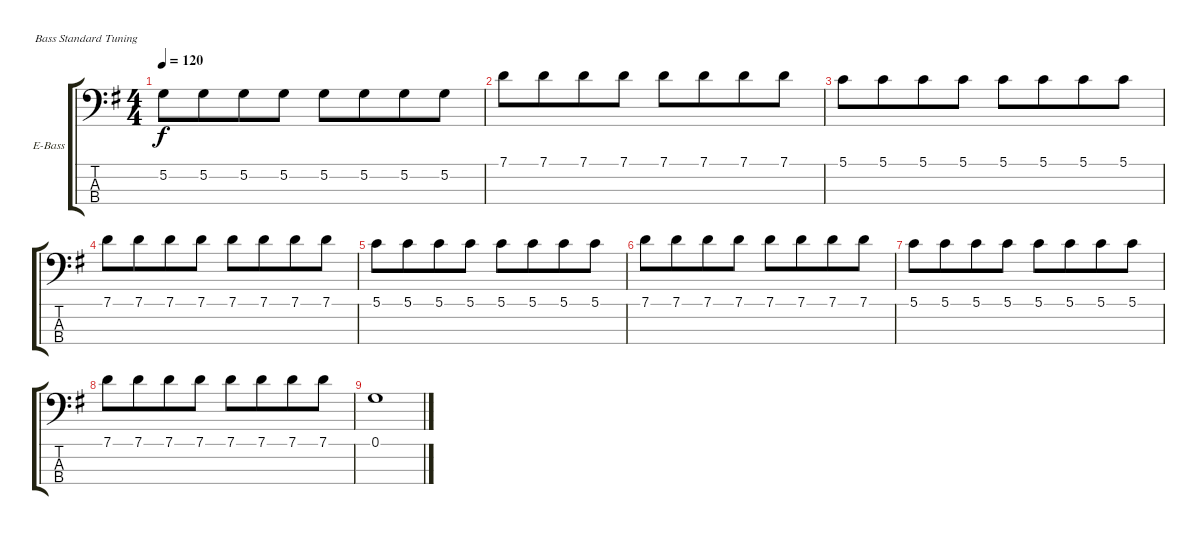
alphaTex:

\bracketExtendMode groupsimilarinstruments
\firstSystemTrackNameOrientation horizontal
\otherSystemsTrackNameOrientation horizontal
\track ("Electric Bass" "E-Bass") {multiBarRest instrument electricbassfinger}
\staff {score tabs}
\tuning (G2 D2 A1 E1)
\ts (4 4)
\tempo 120
\clef f4
\scale
0.333333
\ks g
5.2.8{dy f} 5.2.8{beam merge} 5.2.8 5.2.8 5.2.8 5.2.8{beam merge} 5.2.8 5.2.8 |
\scale
0.333333 7.1.8 7.1.8{beam merge} 7.1.8 7.1.8 7.1.8 7.1.8{beam merge} 7.1.8 7.1.8 |
\scale
0.333333 5.1.8 5.1.8{beam merge} 5.1.8 5.1.8 5.1.8 5.1.8{beam merge} 5.1.8 5.1.8 |
\scale
0.333333 7.1.8 7.1.8{beam merge} 7.1.8 7.1.8 7.1.8 7.1.8{beam merge} 7.1.8 7.1.8 |
\scale
0.333333 5.1.8 5.1.8{beam merge} 5.1.8 5.1.8 5.1.8 5.1.8{beam merge} 5.1.8 5.1.8 |
\scale
0.333333 7.1.8 7.1.8{beam merge} 7.1.8 7.1.8 7.1.8 7.1.8{beam merge} 7.1.8 7.1.8 |
\scale
0.333333 5.1.8 5.1.8{beam merge} 5.1.8 5.1.8 5.1.8 5.1.8{beam merge} 5.1.8 5.1.8 |
7.1.8 7.1.8{beam merge} 7.1.8 7.1.8 7.1.8 7.1.8{beam merge} 7.1.8 7.1.8 |
0.1.1
